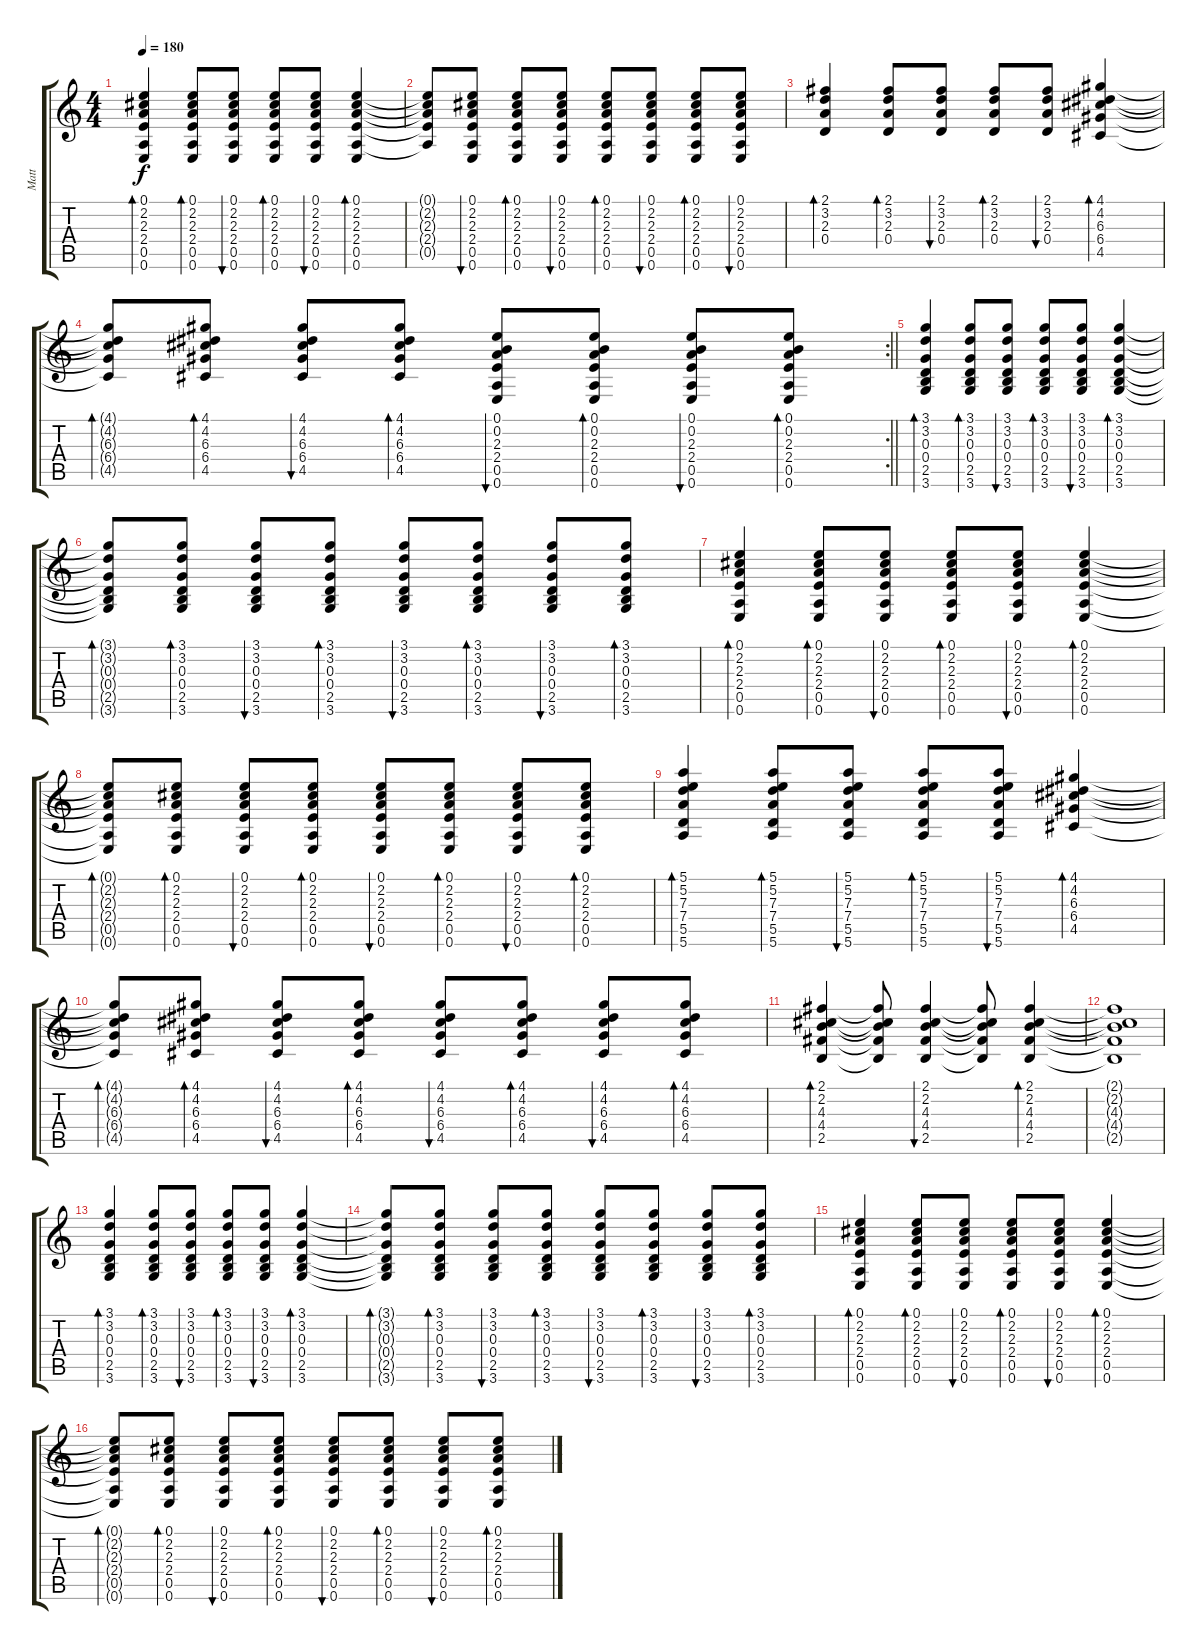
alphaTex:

\track ("Matt" "Matt") {instrument acousticguitarsteel}
\staff {score tabs}
\tuning (E4 B3 G3 D3 A2 E2) {hide}
\ts (4 4)
\tempo 180
\clef g2
\ks c
(0.1 2.2 2.3 2.4 0.5 0.6).4{bd 60 dy f} (0.1 2.2 2.3 2.4 0.5 0.6).8{bd 30} (0.1 2.2 2.3 2.4 0.5 0.6).8{bu 30} (0.1 2.2 2.3 2.4 0.5 0.6).8{bd 30} (0.1 2.2 2.3 2.4 0.5 0.6).8{bu 30} (0.1 2.2 2.3 2.4 0.5 0.6).4{bd 60} |
(0.1{t} 2.2{t} 2.3{t} 2.4{t} 0.5{t}).8 (0.1 2.2 2.3 2.4 0.5 0.6).8{bu 60} (0.1 2.2 2.3 2.4 0.5 0.6).8{bd 60} (0.1 2.2 2.3 2.4 0.5 0.6).8{bu 60} (0.1 2.2 2.3 2.4 0.5 0.6).8{bd 60} (0.1 2.2 2.3 2.4 0.5 0.6).8{bu 60} (0.1 2.2 2.3 2.4 0.5 0.6).8{bd 60} (0.1 2.2 2.3 2.4 0.5 0.6).8{bu 60} |
(2.1 3.2 2.3 0.4).4{bd 60} (2.1 3.2 2.3 0.4).8{bd 30} (2.1 3.2 2.3 0.4).8{bu 30} (2.1 3.2 2.3 0.4).8{bd 30} (2.1 3.2 2.3 0.4).8{bu 30} (4.1 4.2 6.3 6.4 4.5).4{bd 60} |
\rc 2
\barLineRight lightlight
(4.1{t} 4.2{t} 6.3{t} 6.4{t} 4.5{t}).8{bd 30} (4.1 4.2 6.3 6.4 4.5).8{bd 30} (4.1 4.2 6.3 6.4 4.5).8{bu 30} (4.1 4.2 6.3 6.4 4.5).8{bd 30} (0.1 0.2 2.3 2.4 0.5 0.6).8{bu 30} (0.1 0.2 2.3 2.4 0.5 0.6).8{bd 30} (0.1 0.2 2.3 2.4 0.5 0.6).8{bu 30} (0.1 0.2 2.3 2.4 0.5 0.6).8{bd 30} |
(3.1 3.2 0.3 0.4 2.5 3.6).4{bd 60} (3.1 3.2 0.3 0.4 2.5 3.6).8{bd 30} (3.1 3.2 0.3 0.4 2.5 3.6).8{bu 30} (3.1 3.2 0.3 0.4 2.5 3.6).8{bd 30} (3.1 3.2 0.3 0.4 2.5 3.6).8{bu 30} (3.1 3.2 0.3 0.4 2.5 3.6).4{bd 60} |
(3.1{t} 3.2{t} 0.3{t} 0.4{t} 2.5{t} 3.6{t}).8{bd 30} (3.1 3.2 0.3 0.4 2.5 3.6).8{bd 30} (3.1 3.2 0.3 0.4 2.5 3.6).8{bu 30} (3.1 3.2 0.3 0.4 2.5 3.6).8{bd 30} (3.1 3.2 0.3 0.4 2.5 3.6).8{bu 30} (3.1 3.2 0.3 0.4 2.5 3.6).8{bd 30} (3.1 3.2 0.3 0.4 2.5 3.6).8{bu 30} (3.1 3.2 0.3 0.4 2.5 3.6).8{bd 30} |
(0.1 2.2 2.3 2.4 0.5 0.6).4{bd 60} (0.1 2.2 2.3 2.4 0.5 0.6).8{bd 30} (0.1 2.2 2.3 2.4 0.5 0.6).8{bu 30} (0.1 2.2 2.3 2.4 0.5 0.6).8{bd 30} (0.1 2.2 2.3 2.4 0.5 0.6).8{bu 30} (0.1 2.2 2.3 2.4 0.5 0.6).4{bd 60} |
(0.1{t} 2.2{t} 2.3{t} 2.4{t} 0.5{t} 0.6{t}).8{bd 30} (0.1 2.2 2.3 2.4 0.5 0.6).8{bd 30} (0.1 2.2 2.3 2.4 0.5 0.6).8{bu 30} (0.1 2.2 2.3 2.4 0.5 0.6).8{bd 30} (0.1 2.2 2.3 2.4 0.5 0.6).8{bu 30} (0.1 2.2 2.3 2.4 0.5 0.6).8{bd 30} (0.1 2.2 2.3 2.4 0.5 0.6).8{bu 30} (0.1 2.2 2.3 2.4 0.5 0.6).8{bd 30} |
(5.1 5.2 7.3 7.4 5.5 5.6).4{bd 60} (5.1 5.2 7.3 7.4 5.5 5.6).8{bd 30} (5.1 5.2 7.3 7.4 5.5 5.6).8{bu 30} (5.1 5.2 7.3 7.4 5.5 5.6).8{bd 30} (5.1 5.2 7.3 7.4 5.5 5.6).8{bu 30} (4.1 4.2 6.3 6.4 4.5).4{bd 60} |
(4.1{t} 4.2{t} 6.3{t} 6.4{t} 4.5{t}).8{bd 30} (4.1 4.2 6.3 6.4 4.5).8{bd 30} (4.1 4.2 6.3 6.4 4.5).8{bu 30} (4.1 4.2 6.3 6.4 4.5).8{bd 30} (4.1 4.2 6.3 6.4 4.5).8{bu 60} (4.1 4.2 6.3 6.4 4.5).8{bd 60} (4.1 4.2 6.3 6.4 4.5).8{bu 60} (4.1 4.2 6.3 6.4 4.5).8{bd 60} |
(2.1 2.2 4.3 4.4 2.5).4{bd 60} (2.1{t} 2.2{t} 4.3{t} 4.4{t} 2.5{t}).8 (2.1 2.2 4.3 4.4 2.5).4{bu 60} (2.1{t} 2.2{t} 4.3{t} 4.4{t} 2.5{t}).8 (2.1 2.2 4.3 4.4 2.5).4{bd 60} |
(2.1{t} 2.2{t} 4.3{t} 4.4{t} 2.5{t}).1 |
(3.1 3.2 0.3 0.4 2.5 3.6).4{bd 60} (3.1 3.2 0.3 0.4 2.5 3.6).8{bd 30} (3.1 3.2 0.3 0.4 2.5 3.6).8{bu 30} (3.1 3.2 0.3 0.4 2.5 3.6).8{bd 30} (3.1 3.2 0.3 0.4 2.5 3.6).8{bu 30} (3.1 3.2 0.3 0.4 2.5 3.6).4{bd 60} |
(3.1{t} 3.2{t} 0.3{t} 0.4{t} 2.5{t} 3.6{t}).8{bd 30} (3.1 3.2 0.3 0.4 2.5 3.6).8{bd 30} (3.1 3.2 0.3 0.4 2.5 3.6).8{bu 30} (3.1 3.2 0.3 0.4 2.5 3.6).8{bd 30} (3.1 3.2 0.3 0.4 2.5 3.6).8{bu 30} (3.1 3.2 0.3 0.4 2.5 3.6).8{bd 30} (3.1 3.2 0.3 0.4 2.5 3.6).8{bu 30} (3.1 3.2 0.3 0.4 2.5 3.6).8{bd 30} |
(0.1 2.2 2.3 2.4 0.5 0.6).4{bd 60} (0.1 2.2 2.3 2.4 0.5 0.6).8{bd 30} (0.1 2.2 2.3 2.4 0.5 0.6).8{bu 30} (0.1 2.2 2.3 2.4 0.5 0.6).8{bd 30} (0.1 2.2 2.3 2.4 0.5 0.6).8{bu 30} (0.1 2.2 2.3 2.4 0.5 0.6).4{bd 60} |
(0.1{t} 2.2{t} 2.3{t} 2.4{t} 0.5{t} 0.6{t}).8{bd 30} (0.1 2.2 2.3 2.4 0.5 0.6).8{bd 30} (0.1 2.2 2.3 2.4 0.5 0.6).8{bu 30} (0.1 2.2 2.3 2.4 0.5 0.6).8{bd 30} (0.1 2.2 2.3 2.4 0.5 0.6).8{bu 30} (0.1 2.2 2.3 2.4 0.5 0.6).8{bd 30} (0.1 2.2 2.3 2.4 0.5 0.6).8{bu 30} (0.1 2.2 2.3 2.4 0.5 0.6).8{bd 30}
